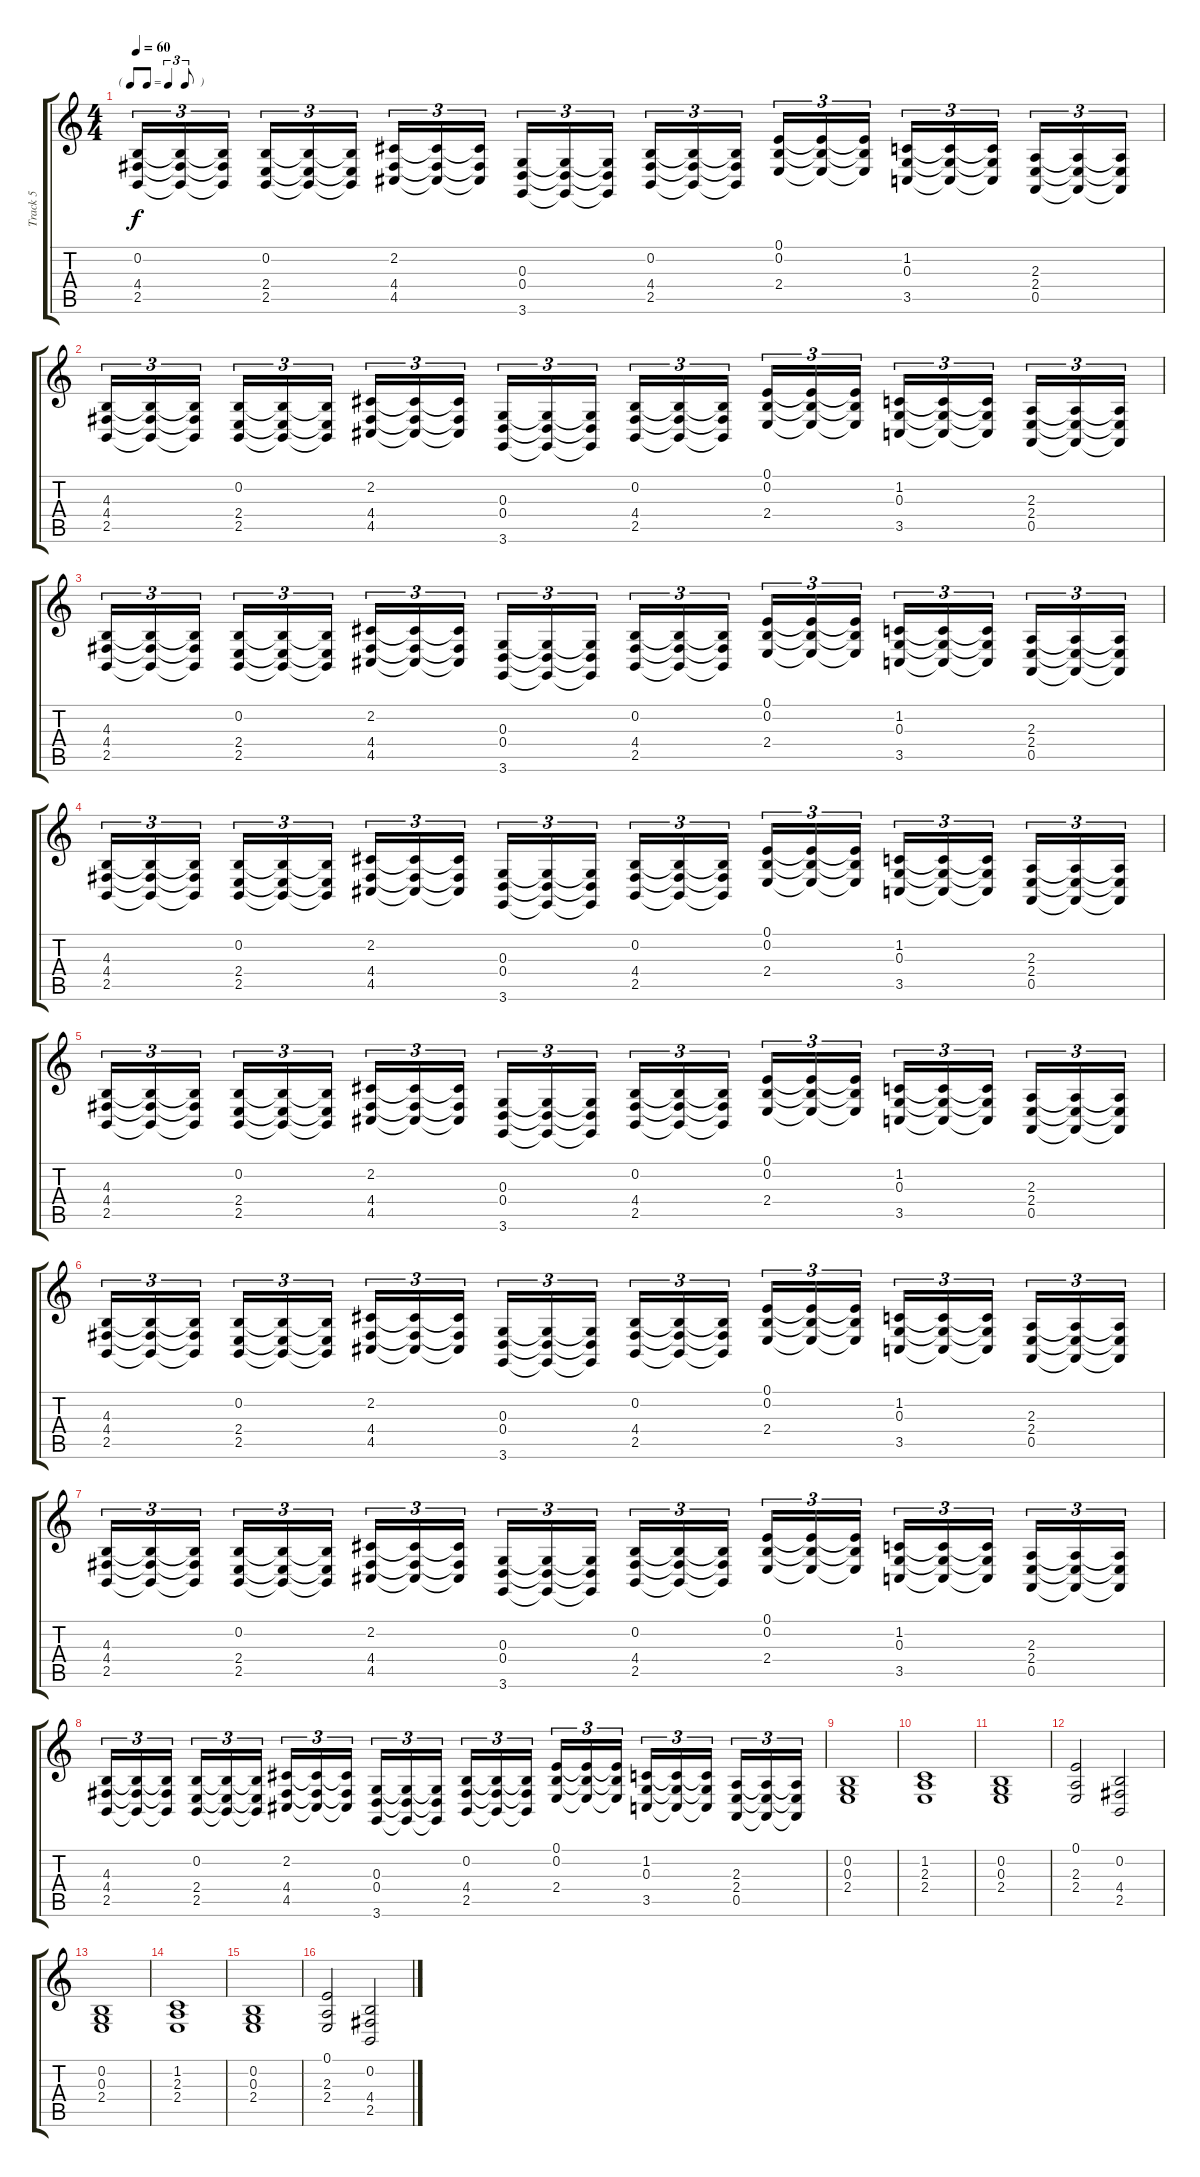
\track ("Track 5" "Track 5") {instrument stringensemble1}
\staff {score tabs}
\tuning (E4 B3 G3 D3 A2 E2) {hide}
\ts (4 4)
\tf triplet8th
\tempo 60
\clef g2
\ks c
(0.2 4.4 2.5).16{tu (3 2) dy f} (0.2{t} 4.4{t} 2.5{t}).16{tu (3 2)} (0.2{t} 4.4{t} 2.5{t}).16{tu (3 2)} (0.2 2.4 2.5).16{tu (3 2)} (0.2{t} 2.4{t} 2.5{t}).16{tu (3 2)} (0.2{t} 2.4{t} 2.5{t}).16{tu (3 2)} (2.2 4.4 4.5).16{tu (3 2)} (2.2{t} 4.4{t} 4.5{t}).16{tu (3 2)} (2.2{t} 4.4{t} 4.5{t}).16{tu (3 2)} (0.3 0.4 3.6).16{tu (3 2)} (0.3{t} 0.4{t} 3.6{t}).16{tu (3 2)} (0.3{t} 0.4{t} 3.6{t}).16{tu (3 2)} (0.2 4.4 2.5).16{tu (3 2)} (0.2{t} 4.4{t} 2.5{t}).16{tu (3 2)} (0.2{t} 4.4{t} 2.5{t}).16{tu (3 2)} (0.1 0.2 2.4).16{tu (3 2)} (0.1{t} 0.2{t} 2.4{t}).16{tu (3 2)} (0.1{t} 0.2{t} 2.4{t}).16{tu (3 2)} (1.2 0.3 3.5).16{tu (3 2)} (1.2{t} 0.3{t} 3.5{t}).16{tu (3 2)} (1.2{t} 0.3{t} 3.5{t}).16{tu (3 2)} (2.3 2.4 0.5).16{tu (3 2)} (2.3{t} 2.4{t} 0.5{t}).16{tu (3 2)} (2.3{t} 2.4{t} 0.5{t}).16{tu (3 2)} |
(4.3 4.4 2.5).16{tu (3 2)} (4.3{t} 4.4{t} 2.5{t}).16{tu (3 2)} (4.3{t} 4.4{t} 2.5{t}).16{tu (3 2)} (0.2 2.4 2.5).16{tu (3 2)} (0.2{t} 2.4{t} 2.5{t}).16{tu (3 2)} (0.2{t} 2.4{t} 2.5{t}).16{tu (3 2)} (2.2 4.4 4.5).16{tu (3 2)} (2.2{t} 4.4{t} 4.5{t}).16{tu (3 2)} (2.2{t} 4.4{t} 4.5{t}).16{tu (3 2)} (0.3 0.4 3.6).16{tu (3 2)} (0.3{t} 0.4{t} 3.6{t}).16{tu (3 2)} (0.3{t} 0.4{t} 3.6{t}).16{tu (3 2)} (0.2 4.4 2.5).16{tu (3 2)} (0.2{t} 4.4{t} 2.5{t}).16{tu (3 2)} (0.2{t} 4.4{t} 2.5{t}).16{tu (3 2)} (0.1 0.2 2.4).16{tu (3 2)} (0.1{t} 0.2{t} 2.4{t}).16{tu (3 2)} (0.1{t} 0.2{t} 2.4{t}).16{tu (3 2)} (1.2 0.3 3.5).16{tu (3 2)} (1.2{t} 0.3{t} 3.5{t}).16{tu (3 2)} (1.2{t} 0.3{t} 3.5{t}).16{tu (3 2)} (2.3 2.4 0.5).16{tu (3 2)} (2.3{t} 2.4{t} 0.5{t}).16{tu (3 2)} (2.3{t} 2.4{t} 0.5{t}).16{tu (3 2)} |
(4.3 4.4 2.5).16{tu (3 2)} (4.3{t} 4.4{t} 2.5{t}).16{tu (3 2)} (4.3{t} 4.4{t} 2.5{t}).16{tu (3 2)} (0.2 2.4 2.5).16{tu (3 2)} (0.2{t} 2.4{t} 2.5{t}).16{tu (3 2)} (0.2{t} 2.4{t} 2.5{t}).16{tu (3 2)} (2.2 4.4 4.5).16{tu (3 2)} (2.2{t} 4.4{t} 4.5{t}).16{tu (3 2)} (2.2{t} 4.4{t} 4.5{t}).16{tu (3 2)} (0.3 0.4 3.6).16{tu (3 2)} (0.3{t} 0.4{t} 3.6{t}).16{tu (3 2)} (0.3{t} 0.4{t} 3.6{t}).16{tu (3 2)} (0.2 4.4 2.5).16{tu (3 2)} (0.2{t} 4.4{t} 2.5{t}).16{tu (3 2)} (0.2{t} 4.4{t} 2.5{t}).16{tu (3 2)} (0.1 0.2 2.4).16{tu (3 2)} (0.1{t} 0.2{t} 2.4{t}).16{tu (3 2)} (0.1{t} 0.2{t} 2.4{t}).16{tu (3 2)} (1.2 0.3 3.5).16{tu (3 2)} (1.2{t} 0.3{t} 3.5{t}).16{tu (3 2)} (1.2{t} 0.3{t} 3.5{t}).16{tu (3 2)} (2.3 2.4 0.5).16{tu (3 2)} (2.3{t} 2.4{t} 0.5{t}).16{tu (3 2)} (2.3{t} 2.4{t} 0.5{t}).16{tu (3 2)} |
(4.3 4.4 2.5).16{tu (3 2)} (4.3{t} 4.4{t} 2.5{t}).16{tu (3 2)} (4.3{t} 4.4{t} 2.5{t}).16{tu (3 2)} (0.2 2.4 2.5).16{tu (3 2)} (0.2{t} 2.4{t} 2.5{t}).16{tu (3 2)} (0.2{t} 2.4{t} 2.5{t}).16{tu (3 2)} (2.2 4.4 4.5).16{tu (3 2)} (2.2{t} 4.4{t} 4.5{t}).16{tu (3 2)} (2.2{t} 4.4{t} 4.5{t}).16{tu (3 2)} (0.3 0.4 3.6).16{tu (3 2)} (0.3{t} 0.4{t} 3.6{t}).16{tu (3 2)} (0.3{t} 0.4{t} 3.6{t}).16{tu (3 2)} (0.2 4.4 2.5).16{tu (3 2)} (0.2{t} 4.4{t} 2.5{t}).16{tu (3 2)} (0.2{t} 4.4{t} 2.5{t}).16{tu (3 2)} (0.1 0.2 2.4).16{tu (3 2)} (0.1{t} 0.2{t} 2.4{t}).16{tu (3 2)} (0.1{t} 0.2{t} 2.4{t}).16{tu (3 2)} (1.2 0.3 3.5).16{tu (3 2)} (1.2{t} 0.3{t} 3.5{t}).16{tu (3 2)} (1.2{t} 0.3{t} 3.5{t}).16{tu (3 2)} (2.3 2.4 0.5).16{tu (3 2)} (2.3{t} 2.4{t} 0.5{t}).16{tu (3 2)} (2.3{t} 2.4{t} 0.5{t}).16{tu (3 2)} |
(4.3 4.4 2.5).16{tu (3 2)} (4.3{t} 4.4{t} 2.5{t}).16{tu (3 2)} (4.3{t} 4.4{t} 2.5{t}).16{tu (3 2)} (0.2 2.4 2.5).16{tu (3 2)} (0.2{t} 2.4{t} 2.5{t}).16{tu (3 2)} (0.2{t} 2.4{t} 2.5{t}).16{tu (3 2)} (2.2 4.4 4.5).16{tu (3 2)} (2.2{t} 4.4{t} 4.5{t}).16{tu (3 2)} (2.2{t} 4.4{t} 4.5{t}).16{tu (3 2)} (0.3 0.4 3.6).16{tu (3 2)} (0.3{t} 0.4{t} 3.6{t}).16{tu (3 2)} (0.3{t} 0.4{t} 3.6{t}).16{tu (3 2)} (0.2 4.4 2.5).16{tu (3 2)} (0.2{t} 4.4{t} 2.5{t}).16{tu (3 2)} (0.2{t} 4.4{t} 2.5{t}).16{tu (3 2)} (0.1 0.2 2.4).16{tu (3 2)} (0.1{t} 0.2{t} 2.4{t}).16{tu (3 2)} (0.1{t} 0.2{t} 2.4{t}).16{tu (3 2)} (1.2 0.3 3.5).16{tu (3 2)} (1.2{t} 0.3{t} 3.5{t}).16{tu (3 2)} (1.2{t} 0.3{t} 3.5{t}).16{tu (3 2)} (2.3 2.4 0.5).16{tu (3 2)} (2.3{t} 2.4{t} 0.5{t}).16{tu (3 2)} (2.3{t} 2.4{t} 0.5{t}).16{tu (3 2)} |
(4.3 4.4 2.5).16{tu (3 2)} (4.3{t} 4.4{t} 2.5{t}).16{tu (3 2)} (4.3{t} 4.4{t} 2.5{t}).16{tu (3 2)} (0.2 2.4 2.5).16{tu (3 2)} (0.2{t} 2.4{t} 2.5{t}).16{tu (3 2)} (0.2{t} 2.4{t} 2.5{t}).16{tu (3 2)} (2.2 4.4 4.5).16{tu (3 2)} (2.2{t} 4.4{t} 4.5{t}).16{tu (3 2)} (2.2{t} 4.4{t} 4.5{t}).16{tu (3 2)} (0.3 0.4 3.6).16{tu (3 2)} (0.3{t} 0.4{t} 3.6{t}).16{tu (3 2)} (0.3{t} 0.4{t} 3.6{t}).16{tu (3 2)} (0.2 4.4 2.5).16{tu (3 2)} (0.2{t} 4.4{t} 2.5{t}).16{tu (3 2)} (0.2{t} 4.4{t} 2.5{t}).16{tu (3 2)} (0.1 0.2 2.4).16{tu (3 2)} (0.1{t} 0.2{t} 2.4{t}).16{tu (3 2)} (0.1{t} 0.2{t} 2.4{t}).16{tu (3 2)} (1.2 0.3 3.5).16{tu (3 2)} (1.2{t} 0.3{t} 3.5{t}).16{tu (3 2)} (1.2{t} 0.3{t} 3.5{t}).16{tu (3 2)} (2.3 2.4 0.5).16{tu (3 2)} (2.3{t} 2.4{t} 0.5{t}).16{tu (3 2)} (2.3{t} 2.4{t} 0.5{t}).16{tu (3 2)} |
(4.3 4.4 2.5).16{tu (3 2)} (4.3{t} 4.4{t} 2.5{t}).16{tu (3 2)} (4.3{t} 4.4{t} 2.5{t}).16{tu (3 2)} (0.2 2.4 2.5).16{tu (3 2)} (0.2{t} 2.4{t} 2.5{t}).16{tu (3 2)} (0.2{t} 2.4{t} 2.5{t}).16{tu (3 2)} (2.2 4.4 4.5).16{tu (3 2)} (2.2{t} 4.4{t} 4.5{t}).16{tu (3 2)} (2.2{t} 4.4{t} 4.5{t}).16{tu (3 2)} (0.3 0.4 3.6).16{tu (3 2)} (0.3{t} 0.4{t} 3.6{t}).16{tu (3 2)} (0.3{t} 0.4{t} 3.6{t}).16{tu (3 2)} (0.2 4.4 2.5).16{tu (3 2)} (0.2{t} 4.4{t} 2.5{t}).16{tu (3 2)} (0.2{t} 4.4{t} 2.5{t}).16{tu (3 2)} (0.1 0.2 2.4).16{tu (3 2)} (0.1{t} 0.2{t} 2.4{t}).16{tu (3 2)} (0.1{t} 0.2{t} 2.4{t}).16{tu (3 2)} (1.2 0.3 3.5).16{tu (3 2)} (1.2{t} 0.3{t} 3.5{t}).16{tu (3 2)} (1.2{t} 0.3{t} 3.5{t}).16{tu (3 2)} (2.3 2.4 0.5).16{tu (3 2)} (2.3{t} 2.4{t} 0.5{t}).16{tu (3 2)} (2.3{t} 2.4{t} 0.5{t}).16{tu (3 2)} |
(4.3 4.4 2.5).16{tu (3 2)} (4.3{t} 4.4{t} 2.5{t}).16{tu (3 2)} (4.3{t} 4.4{t} 2.5{t}).16{tu (3 2)} (0.2 2.4 2.5).16{tu (3 2)} (0.2{t} 2.4{t} 2.5{t}).16{tu (3 2)} (0.2{t} 2.4{t} 2.5{t}).16{tu (3 2)} (2.2 4.4 4.5).16{tu (3 2)} (2.2{t} 4.4{t} 4.5{t}).16{tu (3 2)} (2.2{t} 4.4{t} 4.5{t}).16{tu (3 2)} (0.3 0.4 3.6).16{tu (3 2)} (0.3{t} 0.4{t} 3.6{t}).16{tu (3 2)} (0.3{t} 0.4{t} 3.6{t}).16{tu (3 2)} (0.2 4.4 2.5).16{tu (3 2)} (0.2{t} 4.4{t} 2.5{t}).16{tu (3 2)} (0.2{t} 4.4{t} 2.5{t}).16{tu (3 2)} (0.1 0.2 2.4).16{tu (3 2)} (0.1{t} 0.2{t} 2.4{t}).16{tu (3 2)} (0.1{t} 0.2{t} 2.4{t}).16{tu (3 2)} (1.2 0.3 3.5).16{tu (3 2)} (1.2{t} 0.3{t} 3.5{t}).16{tu (3 2)} (1.2{t} 0.3{t} 3.5{t}).16{tu (3 2)} (2.3 2.4 0.5).16{tu (3 2)} (2.3{t} 2.4{t} 0.5{t}).16{tu (3 2)} (2.3{t} 2.4{t} 0.5{t}).16{tu (3 2)} |
(0.2 0.3 2.4).1 |
(1.2 2.3 2.4).1 |
(0.2 0.3 2.4).1 |
(0.1 2.3 2.4).2 (0.2 4.4 2.5).2 |
(0.2 0.3 2.4).1 |
(1.2 2.3 2.4).1 |
(0.2 0.3 2.4).1 |
(0.1 2.3 2.4).2 (0.2 4.4 2.5).2
